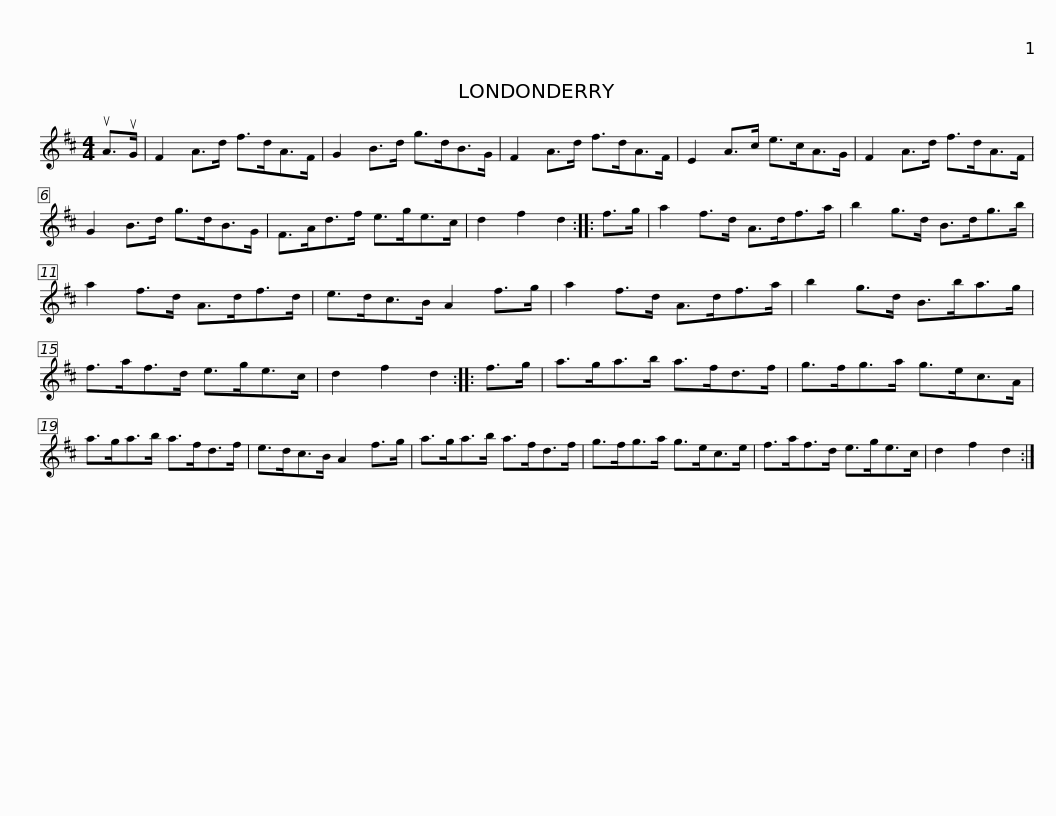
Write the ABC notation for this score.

X:1
L:1/8
M:4/4
I:linebreak $
K:D
V:1 treble
V:1
 uA>uG | F2 A>d f>dA>F | G2 B>d g>dB>G | F2 A>d f>dA>F | E2 A>c e>cA>G | %5
 F2 A>d f>dA>F |$ G2 B>d g>dB>G | F>Ad>f e>ge>c | d2 f2 d2 :: f>g | %10
 a2 f>d A>df>a | b2 g>d B>dg>b |$ a2 f>d A>df>d | e>dc>B A2 f>g | a2 f>d A>df>a | %15
 b2 g>d B>ba>g | f>af>d e>ge>c |$ d2 f2 d2 :: f>g | a>ga>b a>fd>f | %20
 g>fg>a g>ec>A | a>ga>b a>fd>f |$ e>dc>B A2 f>g | a>ga>b a>fd>f | g>fg>a g>ec>e | %25
 f>af>d e>ge>c | d2 f2 d2 :| %27
